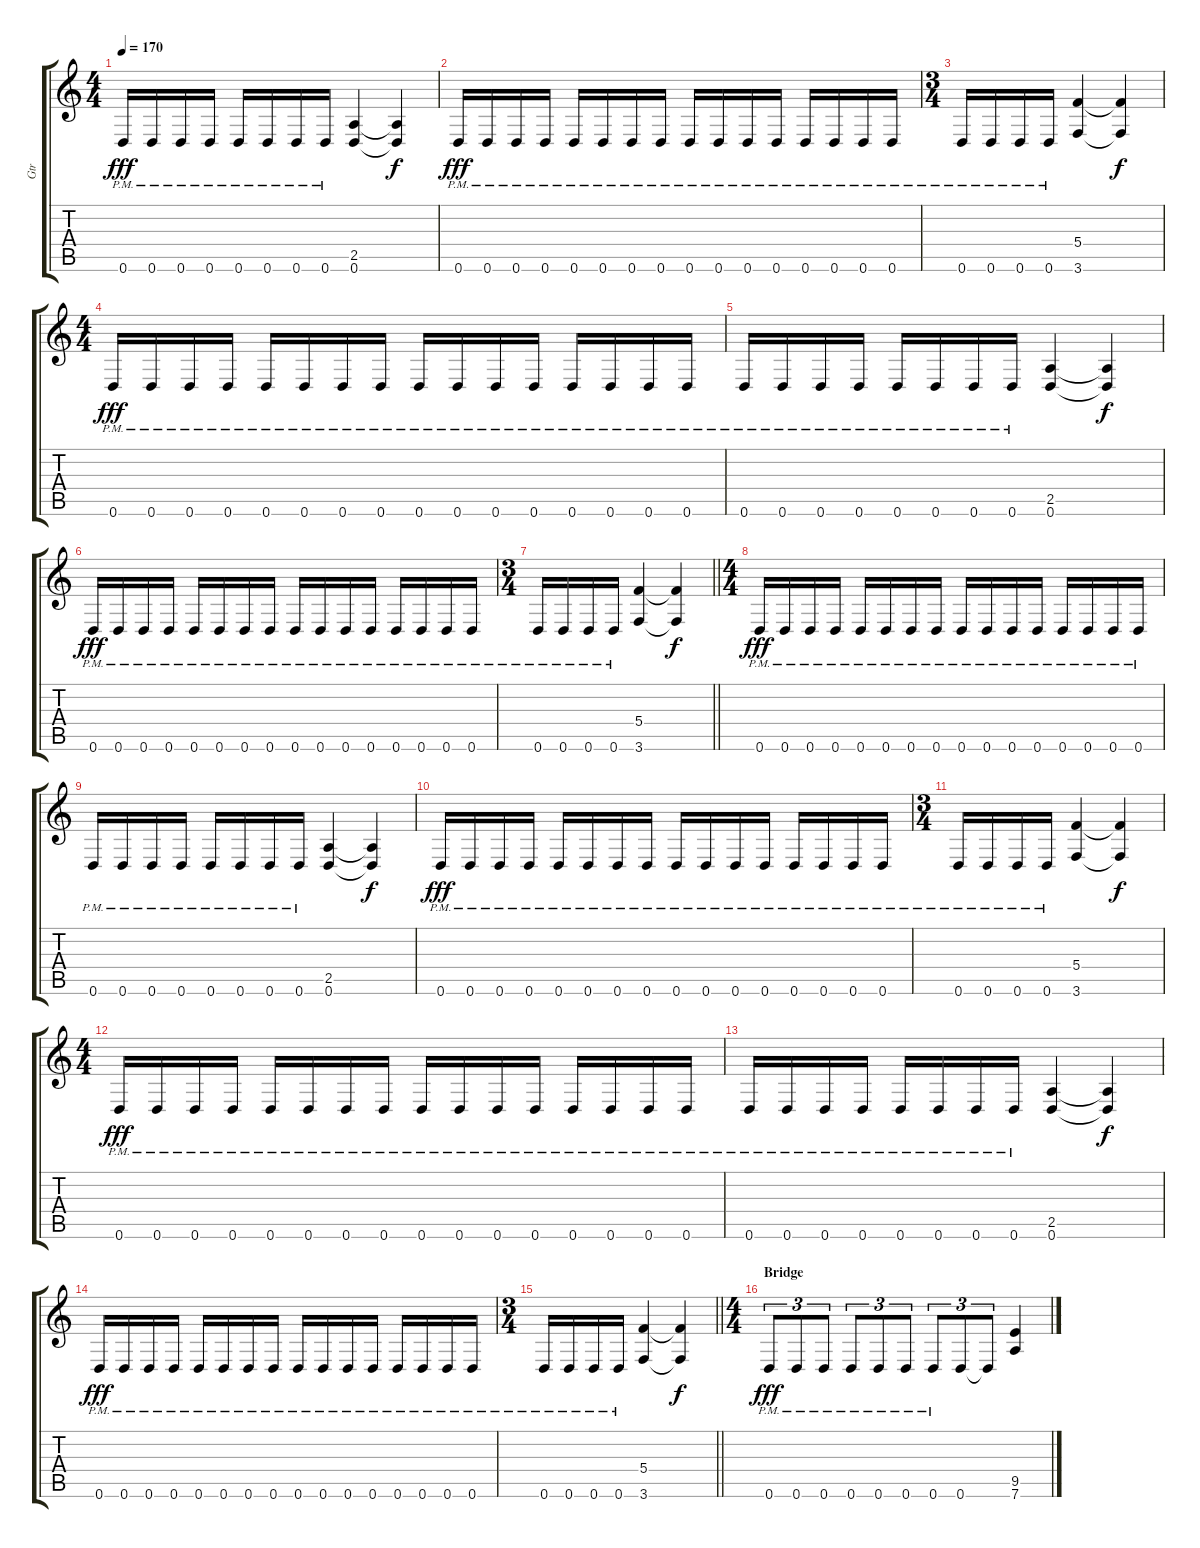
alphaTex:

\track ("Gtr" "Gtr") {instrument overdrivenguitar}
\staff {score tabs}
\tuning (D4 A3 F3 C3 G2 D2) {hide}
\ts (4 4)
\tempo 170
\clef g2
\ks c
0.6{pm}.16{dy fff} 0.6{pm}.16 0.6{pm}.16 0.6{pm}.16 0.6{pm}.16 0.6{pm}.16 0.6{pm}.16 0.6{pm}.16 (2.5 0.6).4 (2.5{t} 0.6{t}).4{dy f} |
0.6{pm}.16{dy fff} 0.6{pm}.16 0.6{pm}.16 0.6{pm}.16 0.6{pm}.16 0.6{pm}.16 0.6{pm}.16 0.6{pm}.16 0.6{pm}.16 0.6{pm}.16 0.6{pm}.16 0.6{pm}.16 0.6{pm}.16 0.6{pm}.16 0.6{pm}.16 0.6{pm}.16 |
\ts (3 4)
0.6{pm}.16 0.6{pm}.16 0.6{pm}.16 0.6{pm}.16 (5.4 3.6).4 (5.4{t} 3.6{t}).4{dy f} |
\ts (4 4)
0.6{pm}.16{dy fff} 0.6{pm}.16 0.6{pm}.16 0.6{pm}.16 0.6{pm}.16 0.6{pm}.16 0.6{pm}.16 0.6{pm}.16 0.6{pm}.16 0.6{pm}.16 0.6{pm}.16 0.6{pm}.16 0.6{pm}.16 0.6{pm}.16 0.6{pm}.16 0.6{pm}.16 |
0.6{pm}.16 0.6{pm}.16 0.6{pm}.16 0.6{pm}.16 0.6{pm}.16 0.6{pm}.16 0.6{pm}.16 0.6{pm}.16 (2.5 0.6).4 (2.5{t} 0.6{t}).4{dy f} |
0.6{pm}.16{dy fff} 0.6{pm}.16 0.6{pm}.16 0.6{pm}.16 0.6{pm}.16 0.6{pm}.16 0.6{pm}.16 0.6{pm}.16 0.6{pm}.16 0.6{pm}.16 0.6{pm}.16 0.6{pm}.16 0.6{pm}.16 0.6{pm}.16 0.6{pm}.16 0.6{pm}.16 |
\ts (3 4)
\barLineRight lightlight
0.6{pm}.16 0.6{pm}.16 0.6{pm}.16 0.6{pm}.16 (5.4 3.6).4 (5.4{t} 3.6{t}).4{dy f} |
\ts (4 4)
0.6{pm}.16{dy fff} 0.6{pm}.16 0.6{pm}.16 0.6{pm}.16 0.6{pm}.16 0.6{pm}.16 0.6{pm}.16 0.6{pm}.16 0.6{pm}.16 0.6{pm}.16 0.6{pm}.16 0.6{pm}.16 0.6{pm}.16 0.6{pm}.16 0.6{pm}.16 0.6{pm}.16 |
0.6{pm}.16 0.6{pm}.16 0.6{pm}.16 0.6{pm}.16 0.6{pm}.16 0.6{pm}.16 0.6{pm}.16 0.6{pm}.16 (2.5 0.6).4 (2.5{t} 0.6{t}).4{dy f} |
0.6{pm}.16{dy fff} 0.6{pm}.16 0.6{pm}.16 0.6{pm}.16 0.6{pm}.16 0.6{pm}.16 0.6{pm}.16 0.6{pm}.16 0.6{pm}.16 0.6{pm}.16 0.6{pm}.16 0.6{pm}.16 0.6{pm}.16 0.6{pm}.16 0.6{pm}.16 0.6{pm}.16 |
\ts (3 4)
0.6{pm}.16 0.6{pm}.16 0.6{pm}.16 0.6{pm}.16 (5.4 3.6).4 (5.4{t} 3.6{t}).4{dy f} |
\ts (4 4)
0.6{pm}.16{dy fff} 0.6{pm}.16 0.6{pm}.16 0.6{pm}.16 0.6{pm}.16 0.6{pm}.16 0.6{pm}.16 0.6{pm}.16 0.6{pm}.16 0.6{pm}.16 0.6{pm}.16 0.6{pm}.16 0.6{pm}.16 0.6{pm}.16 0.6{pm}.16 0.6{pm}.16 |
0.6{pm}.16 0.6{pm}.16 0.6{pm}.16 0.6{pm}.16 0.6{pm}.16 0.6{pm}.16 0.6{pm}.16 0.6{pm}.16 (2.5 0.6).4 (2.5{t} 0.6{t}).4{dy f} |
0.6{pm}.16{dy fff} 0.6{pm}.16 0.6{pm}.16 0.6{pm}.16 0.6{pm}.16 0.6{pm}.16 0.6{pm}.16 0.6{pm}.16 0.6{pm}.16 0.6{pm}.16 0.6{pm}.16 0.6{pm}.16 0.6{pm}.16 0.6{pm}.16 0.6{pm}.16 0.6{pm}.16 |
\ts (3 4)
\barLineRight lightlight
0.6{pm}.16 0.6{pm}.16 0.6{pm}.16 0.6{pm}.16 (5.4 3.6).4 (5.4{t} 3.6{t}).4{dy f} |
\ts (4 4)
\section ("" "Bridge")
0.6{pm}.8{tu (3 2) dy fff} 0.6{pm}.8{tu (3 2)} 0.6{pm}.8{tu (3 2)} 0.6{pm}.8{tu (3 2)} 0.6{pm}.8{tu (3 2)} 0.6{pm}.8{tu (3 2)} 0.6{pm}.8{tu (3 2)} 0.6.8{tu (3 2)} 0.6{t}.8{tu (3 2)} (9.5 7.6).4
